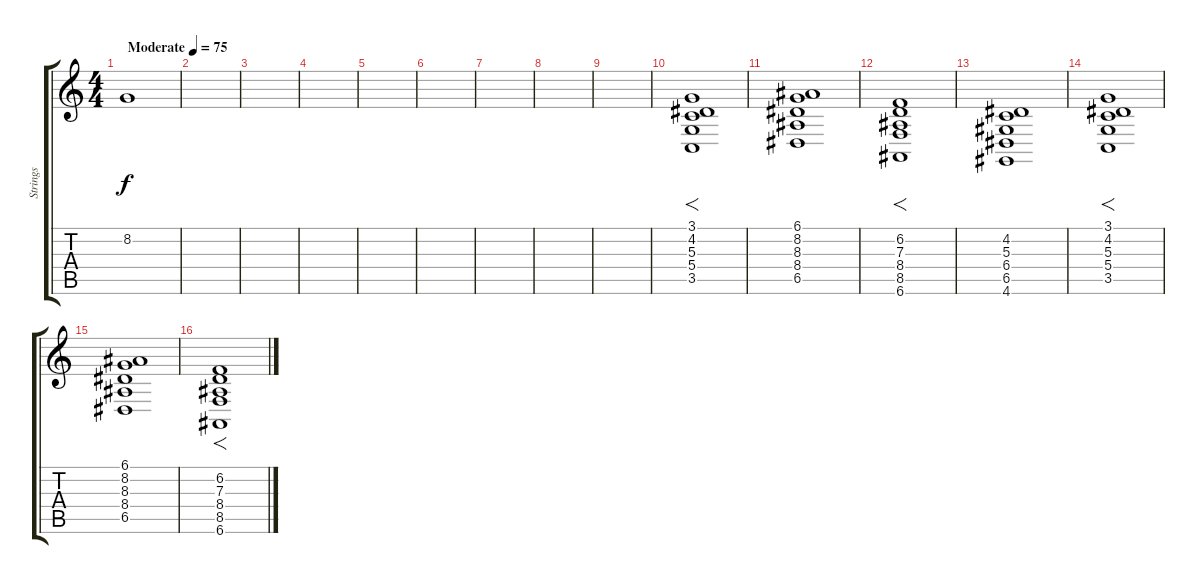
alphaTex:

\track ("Strings" "Strings") {instrument stringensemble2}
\staff {score tabs}
\tuning (E4 B3 G3 D3 A2 E2) {hide}
\ts (4 4)
\tempo (75 "Moderate")
\clef g2
\ks c
8.2.1{dy f instrument reversecymbal} |
|
|
|
|
|
|
|
|
(3.1 4.2 5.3 5.4 3.5).1{f} |
(6.1 8.2 8.3 8.4 6.5).1 |
(6.2 7.3 8.4 8.5 6.6).1{f} |
(4.2 5.3 6.4 6.5 4.6).1 |
(3.1 4.2 5.3 5.4 3.5).1{f} |
(6.1 8.2 8.3 8.4 6.5).1 |
(6.2 7.3 8.4 8.5 6.6).1{f}
